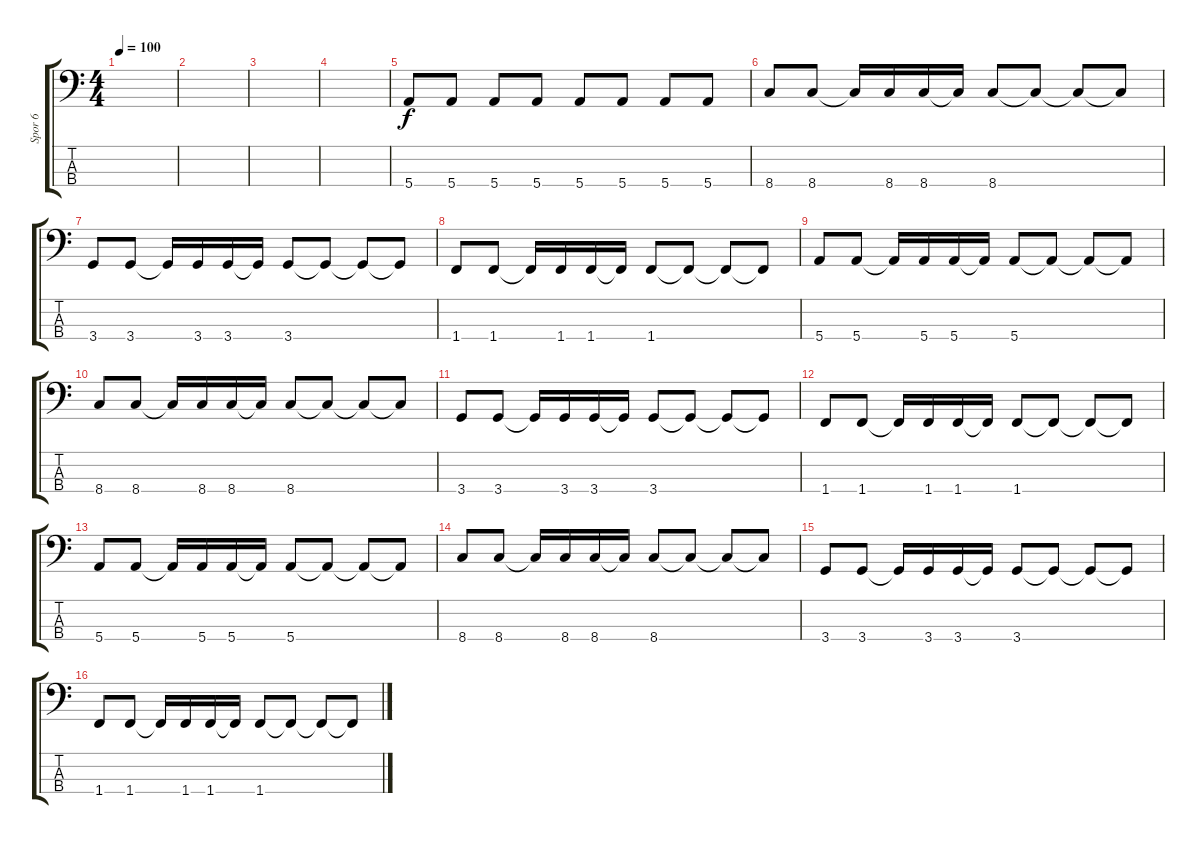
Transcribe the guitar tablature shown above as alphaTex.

\track ("Spor 6" "Spor 6") {instrument electricbasspick}
\staff {score tabs}
\tuning (G2 D2 A1 E1) {hide}
\ts (4 4)
\tempo 100
\clef f4
\ks c
|
|
|
|
5.4.8 5.4.8 5.4.8 5.4.8 5.4.8 5.4.8 5.4.8 5.4.8 |
8.4.8 8.4.8 8.4{t}.16 8.4.16 8.4.16 8.4{t}.16 8.4.8 8.4{t}.8 8.4{t}.8 8.4{t}.8 |
3.4.8 3.4.8 3.4{t}.16 3.4.16 3.4.16 3.4{t}.16 3.4.8 3.4{t}.8 3.4{t}.8 3.4{t}.8 |
1.4.8 1.4.8 1.4{t}.16 1.4.16 1.4.16 1.4{t}.16 1.4.8 1.4{t}.8 1.4{t}.8 1.4{t}.8 |
5.4.8 5.4.8 5.4{t}.16 5.4.16 5.4.16 5.4{t}.16 5.4.8 5.4{t}.8 5.4{t}.8 5.4{t}.8 |
8.4.8 8.4.8 8.4{t}.16 8.4.16 8.4.16 8.4{t}.16 8.4.8 8.4{t}.8 8.4{t}.8 8.4{t}.8 |
3.4.8 3.4.8 3.4{t}.16 3.4.16 3.4.16 3.4{t}.16 3.4.8 3.4{t}.8 3.4{t}.8 3.4{t}.8 |
1.4.8 1.4.8 1.4{t}.16 1.4.16 1.4.16 1.4{t}.16 1.4.8 1.4{t}.8 1.4{t}.8 1.4{t}.8 |
5.4.8 5.4.8 5.4{t}.16 5.4.16 5.4.16 5.4{t}.16 5.4.8 5.4{t}.8 5.4{t}.8 5.4{t}.8 |
8.4.8 8.4.8 8.4{t}.16 8.4.16 8.4.16 8.4{t}.16 8.4.8 8.4{t}.8 8.4{t}.8 8.4{t}.8 |
3.4.8 3.4.8 3.4{t}.16 3.4.16 3.4.16 3.4{t}.16 3.4.8 3.4{t}.8 3.4{t}.8 3.4{t}.8 |
1.4.8 1.4.8 1.4{t}.16 1.4.16 1.4.16 1.4{t}.16 1.4.8 1.4{t}.8 1.4{t}.8 1.4{t}.8
